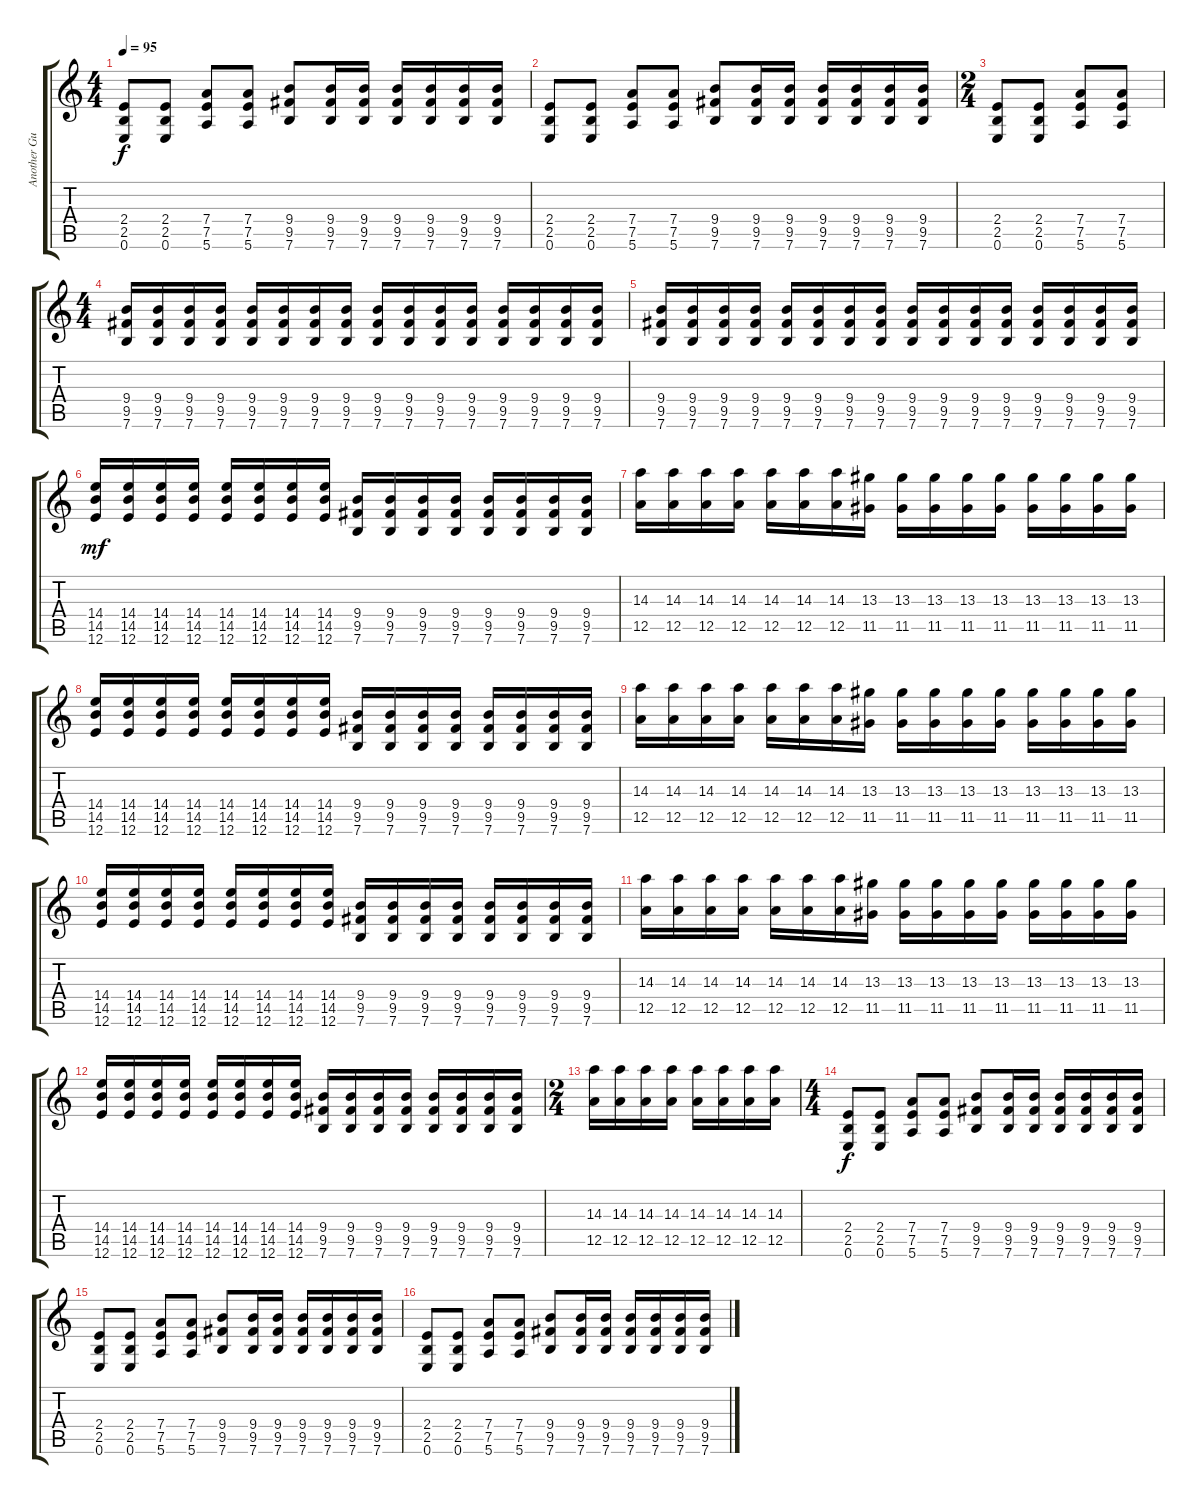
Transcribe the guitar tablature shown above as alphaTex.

\track ("Another Guy" "Another Gu") {instrument electricguitarmuted}
\staff {score tabs}
\tuning (E4 B3 G3 D3 A2 E2) {hide}
\ts (4 4)
\tempo 95
\clef g2
\ks c
(2.4 2.5 0.6).8{dy f} (2.4 2.5 0.6).8 (7.4 7.5 5.6).8 (7.4 7.5 5.6).8 (9.4 9.5 7.6).8 (9.4 9.5 7.6).16 (9.4 9.5 7.6).16 (9.4 9.5 7.6).16 (9.4 9.5 7.6).16 (9.4 9.5 7.6).16 (9.4 9.5 7.6).16 |
(2.4 2.5 0.6).8 (2.4 2.5 0.6).8 (7.4 7.5 5.6).8 (7.4 7.5 5.6).8 (9.4 9.5 7.6).8 (9.4 9.5 7.6).16 (9.4 9.5 7.6).16 (9.4 9.5 7.6).16 (9.4 9.5 7.6).16 (9.4 9.5 7.6).16 (9.4 9.5 7.6).16 |
\ts (2 4)
(2.4 2.5 0.6).8 (2.4 2.5 0.6).8 (7.4 7.5 5.6).8 (7.4 7.5 5.6).8 |
\ts (4 4)
(9.4 9.5 7.6).16 (9.4 9.5 7.6).16 (9.4 9.5 7.6).16 (9.4 9.5 7.6).16 (9.4 9.5 7.6).16 (9.4 9.5 7.6).16 (9.4 9.5 7.6).16 (9.4 9.5 7.6).16 (9.4 9.5 7.6).16 (9.4 9.5 7.6).16 (9.4 9.5 7.6).16 (9.4 9.5 7.6).16 (9.4 9.5 7.6).16 (9.4 9.5 7.6).16 (9.4 9.5 7.6).16 (9.4 9.5 7.6).16 |
(9.4 9.5 7.6).16 (9.4 9.5 7.6).16 (9.4 9.5 7.6).16 (9.4 9.5 7.6).16 (9.4 9.5 7.6).16 (9.4 9.5 7.6).16 (9.4 9.5 7.6).16 (9.4 9.5 7.6).16 (9.4 9.5 7.6).16 (9.4 9.5 7.6).16 (9.4 9.5 7.6).16 (9.4 9.5 7.6).16 (9.4 9.5 7.6).16 (9.4 9.5 7.6).16 (9.4 9.5 7.6).16 (9.4 9.5 7.6).16 |
(14.4 14.5 12.6).16{dy mf volume 10 instrument overdrivenguitar} (14.4 14.5 12.6).16 (14.4 14.5 12.6).16 (14.4 14.5 12.6).16 (14.4 14.5 12.6).16 (14.4 14.5 12.6).16 (14.4 14.5 12.6).16 (14.4 14.5 12.6).16 (9.4 9.5 7.6).16 (9.4 9.5 7.6).16 (9.4 9.5 7.6).16 (9.4 9.5 7.6).16 (9.4 9.5 7.6).16 (9.4 9.5 7.6).16 (9.4 9.5 7.6).16 (9.4 9.5 7.6).16 |
(14.3 12.5).16 (14.3 12.5).16 (14.3 12.5).16 (14.3 12.5).16 (14.3 12.5).16 (14.3 12.5).16 (14.3 12.5).16 (13.3 11.5).16 (13.3 11.5).16 (13.3 11.5).16 (13.3 11.5).16 (13.3 11.5).16 (13.3 11.5).16 (13.3 11.5).16 (13.3 11.5).16 (13.3 11.5).16 |
(14.4 14.5 12.6).16{instrument overdrivenguitar} (14.4 14.5 12.6).16 (14.4 14.5 12.6).16 (14.4 14.5 12.6).16 (14.4 14.5 12.6).16 (14.4 14.5 12.6).16 (14.4 14.5 12.6).16 (14.4 14.5 12.6).16 (9.4 9.5 7.6).16 (9.4 9.5 7.6).16 (9.4 9.5 7.6).16 (9.4 9.5 7.6).16 (9.4 9.5 7.6).16 (9.4 9.5 7.6).16 (9.4 9.5 7.6).16 (9.4 9.5 7.6).16 |
(14.3 12.5).16 (14.3 12.5).16 (14.3 12.5).16 (14.3 12.5).16 (14.3 12.5).16 (14.3 12.5).16 (14.3 12.5).16 (13.3 11.5).16 (13.3 11.5).16 (13.3 11.5).16 (13.3 11.5).16 (13.3 11.5).16 (13.3 11.5).16 (13.3 11.5).16 (13.3 11.5).16 (13.3 11.5).16 |
(14.4 14.5 12.6).16{volume 10 instrument overdrivenguitar} (14.4 14.5 12.6).16 (14.4 14.5 12.6).16 (14.4 14.5 12.6).16 (14.4 14.5 12.6).16 (14.4 14.5 12.6).16 (14.4 14.5 12.6).16 (14.4 14.5 12.6).16 (9.4 9.5 7.6).16 (9.4 9.5 7.6).16 (9.4 9.5 7.6).16 (9.4 9.5 7.6).16 (9.4 9.5 7.6).16 (9.4 9.5 7.6).16 (9.4 9.5 7.6).16 (9.4 9.5 7.6).16 |
(14.3 12.5).16 (14.3 12.5).16 (14.3 12.5).16 (14.3 12.5).16 (14.3 12.5).16 (14.3 12.5).16 (14.3 12.5).16 (13.3 11.5).16 (13.3 11.5).16 (13.3 11.5).16 (13.3 11.5).16 (13.3 11.5).16 (13.3 11.5).16 (13.3 11.5).16 (13.3 11.5).16 (13.3 11.5).16 |
(14.4 14.5 12.6).16{instrument overdrivenguitar} (14.4 14.5 12.6).16 (14.4 14.5 12.6).16 (14.4 14.5 12.6).16 (14.4 14.5 12.6).16 (14.4 14.5 12.6).16 (14.4 14.5 12.6).16 (14.4 14.5 12.6).16 (9.4 9.5 7.6).16 (9.4 9.5 7.6).16 (9.4 9.5 7.6).16 (9.4 9.5 7.6).16 (9.4 9.5 7.6).16 (9.4 9.5 7.6).16 (9.4 9.5 7.6).16 (9.4 9.5 7.6).16 |
\ts (2 4)
(14.3 12.5).16 (14.3 12.5).16 (14.3 12.5).16 (14.3 12.5).16 (14.3 12.5).16 (14.3 12.5).16 (14.3 12.5).16 (14.3 12.5).16 |
\ts (4 4)
(2.4 2.5 0.6).8{dy f} (2.4 2.5 0.6).8 (7.4 7.5 5.6).8 (7.4 7.5 5.6).8 (9.4 9.5 7.6).8 (9.4 9.5 7.6).16 (9.4 9.5 7.6).16 (9.4 9.5 7.6).16 (9.4 9.5 7.6).16 (9.4 9.5 7.6).16 (9.4 9.5 7.6).16 |
(2.4 2.5 0.6).8 (2.4 2.5 0.6).8 (7.4 7.5 5.6).8 (7.4 7.5 5.6).8 (9.4 9.5 7.6).8 (9.4 9.5 7.6).16 (9.4 9.5 7.6).16 (9.4 9.5 7.6).16 (9.4 9.5 7.6).16 (9.4 9.5 7.6).16 (9.4 9.5 7.6).16 |
(2.4 2.5 0.6).8 (2.4 2.5 0.6).8 (7.4 7.5 5.6).8 (7.4 7.5 5.6).8 (9.4 9.5 7.6).8 (9.4 9.5 7.6).16 (9.4 9.5 7.6).16 (9.4 9.5 7.6).16 (9.4 9.5 7.6).16 (9.4 9.5 7.6).16 (9.4 9.5 7.6).16
